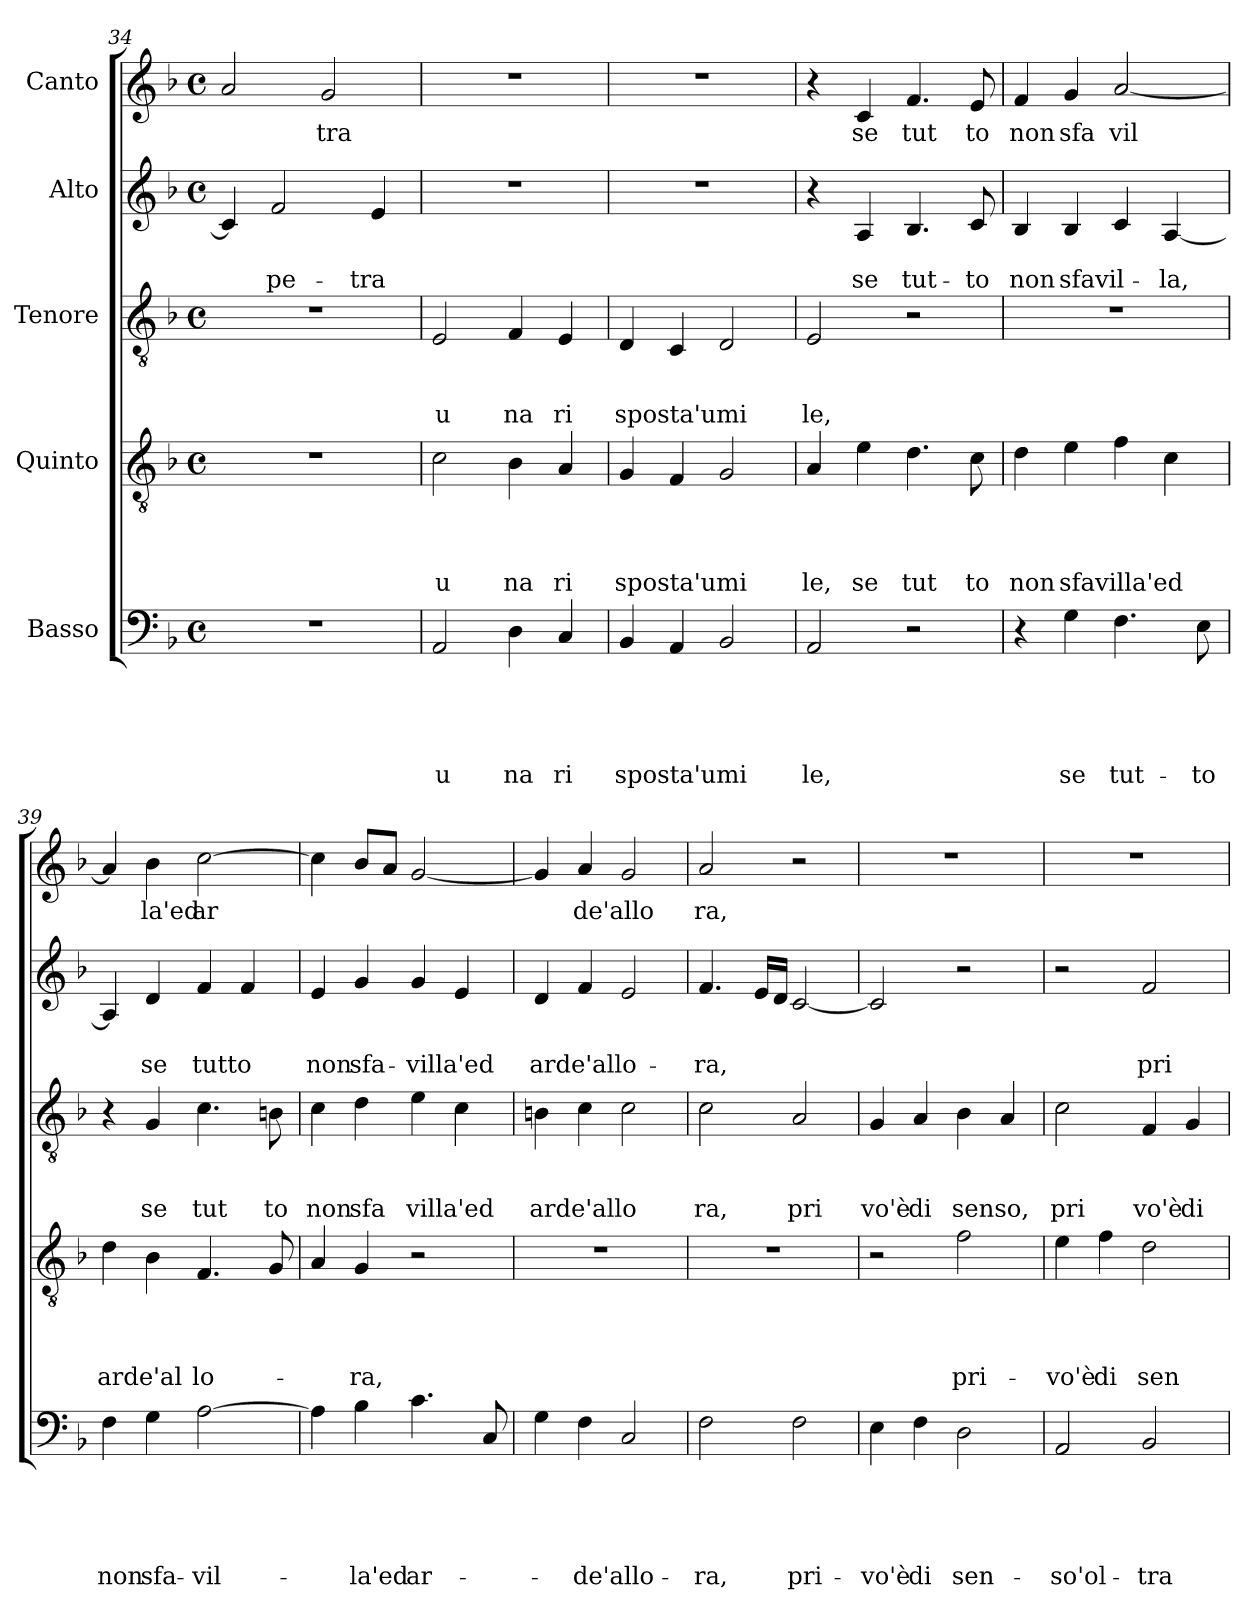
**kern	**text	**text	**text	**text	**text	**kern	**text	**text	**text	**text	**kern	**text	**text	**text	**kern	**text	**text	**kern	**text
*part5	*part5	*part5	*part5	*part5	*part5	*part4	*part4	*part4	*part4	*part4	*part3	*part3	*part3	*part3	*part2	*part2	*part2	*part1	*part1
*staff5	*staff5	*staff5	*staff5	*staff5	*staff5	*staff4	*staff4	*staff4	*staff4	*staff4	*staff3	*staff3	*staff3	*staff3	*staff2	*staff2	*staff2	*staff1	*staff1
*I"Basso	*	*	*	*	*	*I"Quinto	*	*	*	*	*I"Tenore	*	*	*	*I"Alto	*	*	*I"Canto	*
*clefF4	*	*	*	*	*	*clefGv2	*	*	*	*	*clefGv2	*	*	*	*clefG2	*	*	*clefG2	*
*k[b-]	*	*	*	*	*	*k[b-]	*	*	*	*	*k[b-]	*	*	*	*k[b-]	*	*	*k[b-]	*
*F:	*	*	*	*	*	*F:	*	*	*	*	*F:	*	*	*	*F:	*	*	*F:	*
*M4/4	*	*	*	*	*	*M4/4	*	*	*	*	*M4/4	*	*	*	*M4/4	*	*	*M4/4	*
*met(c)	*	*	*	*	*	*met(c)	*	*	*	*	*met(c)	*	*	*	*met(c)	*	*	*met(c)	*
=34	=34	=34	=34	=34	=34	=34	=34	=34	=34	=34	=34	=34	=34	=34	=34	=34	=34	=34	=34
1r	.	.	.	.	.	1r	.	.	.	.	1r	.	.	.	4c/]	.	.	2a/	.
!	!	!	!	!	!	!	!	!	!	!	!	!	!	!	!	!	!LO:LY:b	!	!
.	.	.	.	.	.	.	.	.	.	.	.	.	.	.	2f/	.	-pe-	.	.
!	!	!	!	!	!	!	!	!	!	!	!	!	!	!	!	!	!	!	!LO:LY:b
.	.	.	.	.	.	.	.	.	.	.	.	.	.	.	.	.	.	2g/	tra
!	!	!	!	!	!	!	!	!	!	!	!	!	!	!	!	!	!LO:LY:b	!	!
.	.	.	.	.	.	.	.	.	.	.	.	.	.	.	4e/	.	-tra	.	.
=35	=35	=35	=35	=35	=35	=35	=35	=35	=35	=35	=35	=35	=35	=35	=35	=35	=35	=35	=35
!	!	!	!	!	!LO:LY:b	!	!	!	!	!LO:LY:b	!	!	!	!LO:LY:b	!	!	!	!	!
2AA/	.	.	.	.	u	2c\	.	.	.	u	2E/	.	.	u	1r	.	.	1r	.
!	!	!	!	!	!LO:LY:b	!	!	!	!	!LO:LY:b	!	!	!	!LO:LY:b	!	!	!	!	!
4D\	.	.	.	.	na	4B-\	.	.	.	na	4F/	.	.	na	.	.	.	.	.
!	!	!	!	!	!LO:LY:b	!	!	!	!	!LO:LY:b	!	!	!	!LO:LY:b	!	!	!	!	!
4C/	.	.	.	.	ri	4A/	.	.	.	ri	4E/	.	.	ri	.	.	.	.	.
=36	=36	=36	=36	=36	=36	=36	=36	=36	=36	=36	=36	=36	=36	=36	=36	=36	=36	=36	=36
!	!	!	!	!	!LO:LY:b	!	!	!	!	!LO:LY:b	!	!	!	!LO:LY:b	!	!	!	!	!
4BB-/	.	.	.	.	sposta'umi	4G/	.	.	.	sposta'umi	4D/	.	.	sposta'umi	1r	.	.	1r	.
4AA/	.	.	.	.	.	4F/	.	.	.	.	4C/	.	.	.	.	.	.	.	.
2BB-/	.	.	.	.	.	2G/	.	.	.	.	2D/	.	.	.	.	.	.	.	.
=37	=37	=37	=37	=37	=37	=37	=37	=37	=37	=37	=37	=37	=37	=37	=37	=37	=37	=37	=37
!	!	!	!	!	!LO:LY:b	!	!	!	!	!LO:LY:b	!	!	!	!LO:LY:b	!	!	!	!	!
2AA/	.	.	.	.	le,	4A/	.	.	.	le,	2E/	.	.	le,	4r	.	.	4r	.
!	!	!	!	!	!	!	!	!	!	!LO:LY:b	!	!	!	!	!	!	!LO:LY:b	!	!LO:LY:b
.	.	.	.	.	.	4e\	.	.	.	se	.	.	.	.	4A/	.	se	4c/	se
!	!	!	!	!	!	!	!	!	!	!LO:LY:b	!	!	!	!	!	!	!LO:LY:b	!	!LO:LY:b
2r	.	.	.	.	.	4.d\	.	.	.	tut	2r	.	.	.	4.B-/	.	tut-	4.f/	tut
!	!	!	!	!	!	!	!	!	!	!LO:LY:b	!	!	!	!	!	!	!LO:LY:b	!	!LO:LY:b
.	.	.	.	.	.	8c\	.	.	.	to	.	.	.	.	8c/	.	-to	8e/	to
!!LO:LB:g=z
=38	=38	=38	=38	=38	=38	=38	=38	=38	=38	=38	=38	=38	=38	=38	=38	=38	=38	=38	=38
!	!	!	!	!	!	!	!	!	!	!LO:LY:b	!	!	!	!	!	!	!LO:LY:b	!	!LO:LY:b
4r	.	.	.	.	.	4d\	.	.	.	non	1r	.	.	.	4B-/	.	non	4f/	non
!	!	!	!	!	!LO:LY:b	!	!	!	!	!LO:LY:b	!	!	!	!	!	!	!LO:LY:b	!	!LO:LY:b
4G\	.	.	.	.	se	4e\	.	.	.	sfavilla'ed	.	.	.	.	4B-/	.	sfavil-	4g/	sfa
!	!	!	!	!	!LO:LY:b	!	!	!	!	!	!	!	!	!	!	!	!	!	!LO:LY:b
4.F\	.	.	.	.	tut-	4f\	.	.	.	.	.	.	.	.	4c/	.	.	[<2a/	vil
!	!	!	!	!	!	!	!	!	!	!	!	!	!	!	!	!	!LO:LY:b	!	!
.	.	.	.	.	.	4c\	.	.	.	.	.	.	.	.	[<4A/	.	-la,	.	.
!	!	!	!	!	!LO:LY:b	!	!	!	!	!	!	!	!	!	!	!	!	!	!
8E\	.	.	.	.	-to	.	.	.	.	.	.	.	.	.	.	.	.	.	.
=39	=39	=39	=39	=39	=39	=39	=39	=39	=39	=39	=39	=39	=39	=39	=39	=39	=39	=39	=39
!	!	!	!	!	!LO:LY:b	!	!	!	!	!LO:LY:b	!	!	!	!	!	!	!	!	!
4F\	.	.	.	.	non	4d\	.	.	.	arde'al	4r	.	.	.	4A/]	.	.	4a/]	.
!	!	!	!	!	!LO:LY:b	!	!	!	!	!	!	!	!	!LO:LY:b	!	!	!LO:LY:b	!	!LO:LY:b
4G\	.	.	.	.	sfa-	4B-\	.	.	.	.	4G/	.	.	se	4d/	.	se	4b-\	la'ed
!	!	!	!	!	!LO:LY:b	!	!	!	!	!LO:LY:b	!	!	!	!LO:LY:b	!	!	!LO:LY:b	!	!LO:LY:b
[>2A\	.	.	.	.	-vil-	4.F/	.	.	.	lo-	4.c\	.	.	tut	4f/	.	tutto	[>2cc\	ar
.	.	.	.	.	.	.	.	.	.	.	.	.	.	.	4f/	.	.	.	.
!	!	!	!	!	!	!	!	!	!	!	!	!	!	!LO:LY:b	!	!	!	!	!
.	.	.	.	.	.	8G/	.	.	.	.	8Bn\	.	.	to	.	.	.	.	.
=40	=40	=40	=40	=40	=40	=40	=40	=40	=40	=40	=40	=40	=40	=40	=40	=40	=40	=40	=40
!	!	!	!	!	!	!	!	!	!	!	!	!	!	!LO:LY:b	!	!	!LO:LY:b	!	!
4A\]	.	.	.	.	.	4A/	.	.	.	.	4c\	.	.	non	4e/	.	non	4cc\]	.
!	!	!	!	!	!LO:LY:b	!	!	!	!	!LO:LY:b	!	!	!	!LO:LY:b	!	!	!LO:LY:b	!	!
4B-\	.	.	.	.	-la'ed	4G/	.	.	.	-ra,	4d\	.	.	sfa	4g/	.	sfa-	8b-/L	.
.	.	.	.	.	.	.	.	.	.	.	.	.	.	.	.	.	.	8a/J	.
!	!	!	!	!	!LO:LY:b	!	!	!	!	!	!	!	!	!LO:LY:b	!	!	!LO:LY:b	!	!
4.c\	.	.	.	.	ar-	2r	.	.	.	.	4e\	.	.	villa'ed	4g/	.	-villa'ed	[<2g/	.
.	.	.	.	.	.	.	.	.	.	.	4c\	.	.	.	4e/	.	.	.	.
8C/	.	.	.	.	.	.	.	.	.	.	.	.	.	.	.	.	.	.	.
=41	=41	=41	=41	=41	=41	=41	=41	=41	=41	=41	=41	=41	=41	=41	=41	=41	=41	=41	=41
!	!	!	!	!	!	!	!	!	!	!	!	!	!	!LO:LY:b	!	!	!LO:LY:b	!	!
4G\	.	.	.	.	.	1r	.	.	.	.	4Bn\	.	.	arde'allo	4d/	.	arde'allo-	4g/]	.
!	!	!	!	!	!LO:LY:b	!	!	!	!	!	!	!	!	!	!	!	!	!	!LO:LY:b
4F\	.	.	.	.	-de'allo-	.	.	.	.	.	4c\	.	.	.	4f/	.	.	4a/	de'allo
2C/	.	.	.	.	.	.	.	.	.	.	2c\	.	.	.	2e/	.	.	2g/	.
=42	=42	=42	=42	=42	=42	=42	=42	=42	=42	=42	=42	=42	=42	=42	=42	=42	=42	=42	=42
!	!	!	!	!	!LO:LY:b	!	!	!	!	!	!	!	!	!LO:LY:b	!	!	!LO:LY:b	!	!LO:LY:b
2F\	.	.	.	.	-ra,	1r	.	.	.	.	2c\	.	.	ra,	4.f/	.	-ra,	2a/	ra,
.	.	.	.	.	.	.	.	.	.	.	.	.	.	.	16e/LL	.	.	.	.
.	.	.	.	.	.	.	.	.	.	.	.	.	.	.	16d/JJ	.	.	.	.
!	!	!	!	!	!LO:LY:b	!	!	!	!	!	!	!	!	!LO:LY:b	!	!	!	!	!
2F\	.	.	.	.	pri-	.	.	.	.	.	2A/	.	.	pri	[<2c/	.	.	2r	.
=43	=43	=43	=43	=43	=43	=43	=43	=43	=43	=43	=43	=43	=43	=43	=43	=43	=43	=43	=43
!	!	!	!	!	!LO:LY:b	!	!	!	!	!	!	!	!	!LO:LY:b	!	!	!	!	!
4E\	.	.	.	.	-vo'è	2r	.	.	.	.	4G/	.	.	vo'è	2c/]	.	.	1r	.
!	!	!	!	!	!LO:LY:b	!	!	!	!	!	!	!	!	!LO:LY:b	!	!	!	!	!
4F\	.	.	.	.	di	.	.	.	.	.	4A/	.	.	di	.	.	.	.	.
!	!	!	!	!	!LO:LY:b	!	!	!	!	!LO:LY:b	!	!	!	!LO:LY:b	!	!	!	!	!
2D\	.	.	.	.	sen-	2f\	.	.	.	pri-	4B-\	.	.	senso,	2r	.	.	.	.
.	.	.	.	.	.	.	.	.	.	.	4A/	.	.	.	.	.	.	.	.
=44	=44	=44	=44	=44	=44	=44	=44	=44	=44	=44	=44	=44	=44	=44	=44	=44	=44	=44	=44
!	!	!	!	!	!LO:LY:b	!	!	!	!	!LO:LY:b	!	!	!	!LO:LY:b	!	!	!	!	!
2AA/	.	.	.	.	-so'ol-	4e\	.	.	.	-vo'è	2c\	.	.	pri	2r	.	.	1r	.
!	!	!	!	!	!	!	!	!	!	!LO:LY:b	!	!	!	!	!	!	!	!	!
.	.	.	.	.	.	4f\	.	.	.	di	.	.	.	.	.	.	.	.	.
!	!	!	!	!	!LO:LY:b	!	!	!	!	!LO:LY:b	!	!	!	!LO:LY:b	!	!	!LO:LY:b	!	!
2BB-/	.	.	.	.	-tra	2d\	.	.	.	sen-	4F/	.	.	vo'è	2f/	.	pri-	.	.
!	!	!	!	!	!	!	!	!	!	!	!	!	!	!LO:LY:b	!	!	!	!	!
.	.	.	.	.	.	.	.	.	.	.	4G/	.	.	di	.	.	.	.	.
=	=	=	=	=	=	=	=	=	=	=	=	=	=	=	=	=	=	=	=
*-	*-	*-	*-	*-	*-	*-	*-	*-	*-	*-	*-	*-	*-	*-	*-	*-	*-	*-	*-
